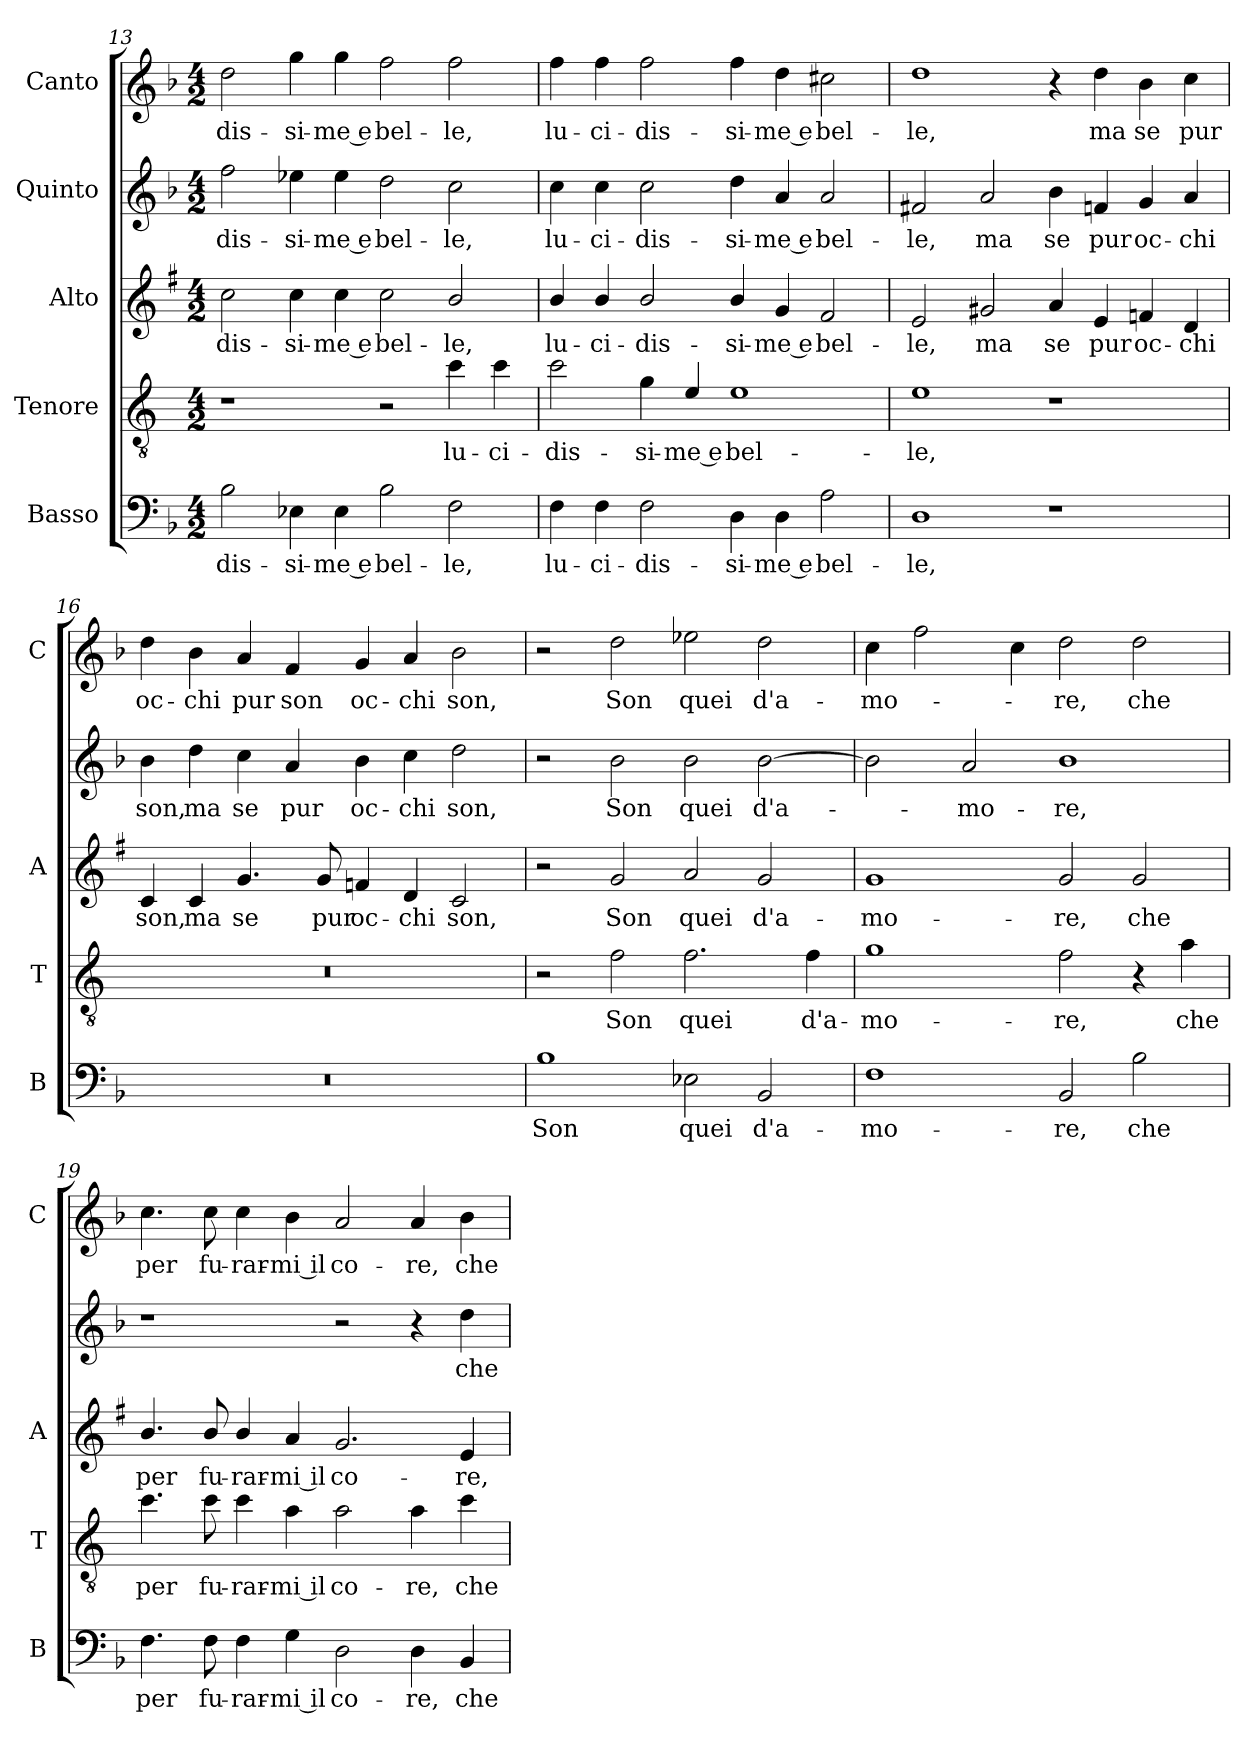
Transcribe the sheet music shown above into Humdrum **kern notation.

**kern	**text	**kern	**text	**kern	**text	**kern	**text	**kern	**text
*part5	*part5	*part4	*part4	*part3	*part3	*part2	*part2	*part1	*part1
*staff5	*staff5	*staff4	*staff4	*staff3	*staff3	*staff2	*staff2	*staff1	*staff1
*I"Basso	*	*I"Tenore	*	*I"Alto	*	*I"Quinto	*	*I"Canto	*
*I'B	*	*I'T	*	*I'A	*	*	*	*I'C	*
*clefF4	*	*clefGv2	*	*clefG2	*	*clefG2	*	*clefG2	*
*	*	*ITrd4c7	*	*ITrd1c2	*	*	*	*	*
*k[b-]	*	*k[b-]	*	*k[b-]	*	*k[b-]	*	*k[b-]	*
*F:	*	*F:	*	*F:	*	*F:	*	*F:	*
*M4/2	*	*M4/2	*	*M4/2	*	*M4/2	*	*M4/2	*
=13	=13	=13	=13	=13	=13	=13	=13	=13	=13
!	!LO:LY:b	!	!	!	!LO:LY:b	!	!LO:LY:b	!	!LO:LY:b
2B-\	-dis-	1r	.	2b-\	-dis-	2ff\	-dis-	2dd\	-dis-
!	!LO:LY:b	!	!	!	!LO:LY:b	!	!LO:LY:b	!	!LO:LY:b
4E-X\	-si-	.	.	4b-\	-si-	4ee-X\	-si-	4gg\	-si-
!	!LO:LY:b	!	!	!	!LO:LY:b	!	!LO:LY:b	!	!LO:LY:b
4E-\	-me e	.	.	4b-\	-me e	4ee-\	-me e	4gg\	-me e
!	!LO:LY:b	!	!	!	!LO:LY:b	!	!LO:LY:b	!	!LO:LY:b
2B-\	bel-	2r	.	2b-\	bel-	2dd\	bel-	2ff\	bel-
!	!LO:LY:b	!	!LO:LY:b	!	!LO:LY:b	!	!LO:LY:b	!	!LO:LY:b
2F\	-le,	4f\	lu-	2a/	-le,	2cc\	-le,	2ff\	-le,
!	!	!	!LO:LY:b	!	!	!	!	!	!
.	.	4f\	-ci-	.	.	.	.	.	.
=14	=14	=14	=14	=14	=14	=14	=14	=14	=14
!	!LO:LY:b	!	!LO:LY:b	!	!LO:LY:b	!	!LO:LY:b	!	!LO:LY:b
4F\	lu-	2f\	-dis-	4a/	lu-	4cc\	lu-	4ff\	lu-
!	!LO:LY:b	!	!	!	!LO:LY:b	!	!LO:LY:b	!	!LO:LY:b
4F\	-ci-	.	.	4a/	-ci-	4cc\	-ci-	4ff\	-ci-
!	!LO:LY:b	!	!LO:LY:b	!	!LO:LY:b	!	!LO:LY:b	!	!LO:LY:b
2F\	-dis-	4c\	-si-	2a/	-dis-	2cc\	-dis-	2ff\	-dis-
!	!	!	!LO:LY:b	!	!	!	!	!	!
.	.	4A/	-me e	.	.	.	.	.	.
!	!LO:LY:b	!	!LO:LY:b	!	!LO:LY:b	!	!LO:LY:b	!	!LO:LY:b
4D\	-si-	1A	bel-	4a/	-si-	4dd\	-si-	4ff\	-si-
!	!LO:LY:b	!	!	!	!LO:LY:b	!	!LO:LY:b	!	!LO:LY:b
4D\	-me e	.	.	4f/	-me e	4a/	-me e	4dd\	-me e
!	!LO:LY:b	!	!	!	!LO:LY:b	!	!LO:LY:b	!	!LO:LY:b
2A\	bel-	.	.	2e/	bel-	2a/	bel-	2cc#X\	bel-
!!LO:PB:g=z
=15	=15	=15	=15	=15	=15	=15	=15	=15	=15
!	!LO:LY:b	!	!LO:LY:b	!	!LO:LY:b	!	!LO:LY:b	!	!LO:LY:b
1D	-le,	1A	-le,	2d/	-le,	2f#X/	-le,	1dd	-le,
!	!	!	!	!	!LO:LY:b	!	!LO:LY:b	!	!
.	.	.	.	2f#X/	ma	2a/	ma	.	.
!	!	!	!	!	!LO:LY:b	!	!LO:LY:b	!	!
1r	.	1r	.	4g/	se	4b-\	se	4r	.
!	!	!	!	!	!LO:LY:b	!	!LO:LY:b	!	!LO:LY:b
.	.	.	.	4d/	pur	4fn/	pur	4dd\	ma
!	!	!	!	!	!LO:LY:b	!	!LO:LY:b	!	!LO:LY:b
.	.	.	.	4e-X/	oc-	4g/	oc-	4b-\	se
!	!	!	!	!	!LO:LY:b	!	!LO:LY:b	!	!LO:LY:b
.	.	.	.	4c/	-chi	4a/	-chi	4cc\	pur
=16	=16	=16	=16	=16	=16	=16	=16	=16	=16
!	!	!	!	!	!LO:LY:b	!	!LO:LY:b	!	!LO:LY:b
0r	.	0r	.	4B-/	son,	4b-\	son,	4dd\	oc-
!	!	!	!	!	!LO:LY:b	!	!LO:LY:b	!	!LO:LY:b
.	.	.	.	4B-/	ma	4dd\	ma	4b-\	-chi
!	!	!	!	!	!LO:LY:b	!	!LO:LY:b	!	!LO:LY:b
.	.	.	.	4.f/	se	4cc\	se	4a/	pur
!	!	!	!	!	!	!	!LO:LY:b	!	!LO:LY:b
.	.	.	.	.	.	4a/	pur	4f/	son
!	!	!	!	!	!LO:LY:b	!	!	!	!
.	.	.	.	8f/	pur	.	.	.	.
!	!	!	!	!	!LO:LY:b	!	!LO:LY:b	!	!LO:LY:b
.	.	.	.	4e-X/	oc-	4b-\	oc-	4g/	oc-
!	!	!	!	!	!LO:LY:b	!	!LO:LY:b	!	!LO:LY:b
.	.	.	.	4c/	-chi	4cc\	-chi	4a/	-chi
!	!	!	!	!	!LO:LY:b	!	!LO:LY:b	!	!LO:LY:b
.	.	.	.	2B-/	son,	2dd\	son,	2b-\	son,
=17	=17	=17	=17	=17	=17	=17	=17	=17	=17
!	!LO:LY:b	!	!	!	!	!	!	!	!
1B-	Son	2r	.	2r	.	2r	.	2r	.
!	!	!	!LO:LY:b	!	!LO:LY:b	!	!LO:LY:b	!	!LO:LY:b
.	.	2B-\	Son	2f/	Son	2b-\	Son	2dd\	Son
!	!LO:LY:b	!	!LO:LY:b	!	!LO:LY:b	!	!LO:LY:b	!	!LO:LY:b
2E-X\	quei	2.B-\	quei	2g/	quei	2b-\	quei	2ee-X\	quei
!	!LO:LY:b	!	!	!	!LO:LY:b	!	!LO:LY:b	!	!LO:LY:b
2BB-/	d'a-	.	.	2f/	d'a-	[2b-\	d'a-	2dd\	d'a-
!	!	!	!LO:LY:b	!	!	!	!	!	!
.	.	4B-\	d'a-	.	.	.	.	.	.
=18	=18	=18	=18	=18	=18	=18	=18	=18	=18
!	!LO:LY:b	!	!LO:LY:b	!	!LO:LY:b	!	!	!	!LO:LY:b
1F	-mo-	1c	-mo-	1f	-mo-	2b-\]	.	4cc\	-mo-
.	.	.	.	.	.	.	.	2ff\	.
!	!	!	!	!	!	!	!LO:LY:b	!	!
.	.	.	.	.	.	2a/	-mo-	.	.
.	.	.	.	.	.	.	.	4cc\	.
!	!LO:LY:b	!	!LO:LY:b	!	!LO:LY:b	!	!LO:LY:b	!	!LO:LY:b
2BB-/	-re,	2B-\	-re,	2f/	-re,	1b-	-re,	2dd\	-re,
!	!LO:LY:b	!	!	!	!LO:LY:b	!	!	!	!LO:LY:b
2B-\	che	4r	.	2f/	che	.	.	2dd\	che
!	!	!	!LO:LY:b	!	!	!	!	!	!
.	.	4d\	che	.	.	.	.	.	.
!!LO:LB:g=z
=19	=19	=19	=19	=19	=19	=19	=19	=19	=19
!	!LO:LY:b	!	!LO:LY:b	!	!LO:LY:b	!	!	!	!LO:LY:b
4.F\	per	4.f\	per	4.a/	per	1r	.	4.cc\	per
!	!LO:LY:b	!	!LO:LY:b	!	!LO:LY:b	!	!	!	!LO:LY:b
8F\	fu-	8f\	fu-	8a/	fu-	.	.	8cc\	fu-
!	!LO:LY:b	!	!LO:LY:b	!	!LO:LY:b	!	!	!	!LO:LY:b
4F\	-rar-	4f\	-rar-	4a/	-rar-	.	.	4cc\	-rar-
!	!LO:LY:b	!	!LO:LY:b	!	!LO:LY:b	!	!	!	!LO:LY:b
4G\	-mi il	4d\	-mi il	4g/	-mi il	.	.	4b-\	-mi il
!	!LO:LY:b	!	!LO:LY:b	!	!LO:LY:b	!	!	!	!LO:LY:b
2D\	co-	2d\	co-	2.f/	co-	2r	.	2a/	co-
!	!LO:LY:b	!	!LO:LY:b	!	!	!	!	!	!LO:LY:b
4D\	-re,	4d\	-re,	.	.	4r	.	4a/	-re,
!	!LO:LY:b	!	!LO:LY:b	!	!LO:LY:b	!	!LO:LY:b	!	!LO:LY:b
4BB-/	che	4f\	che	4d/	-re,	4dd\	che	4b-\	che
=	=	=	=	=	=	=	=	=	=
*-	*-	*-	*-	*-	*-	*-	*-	*-	*-
